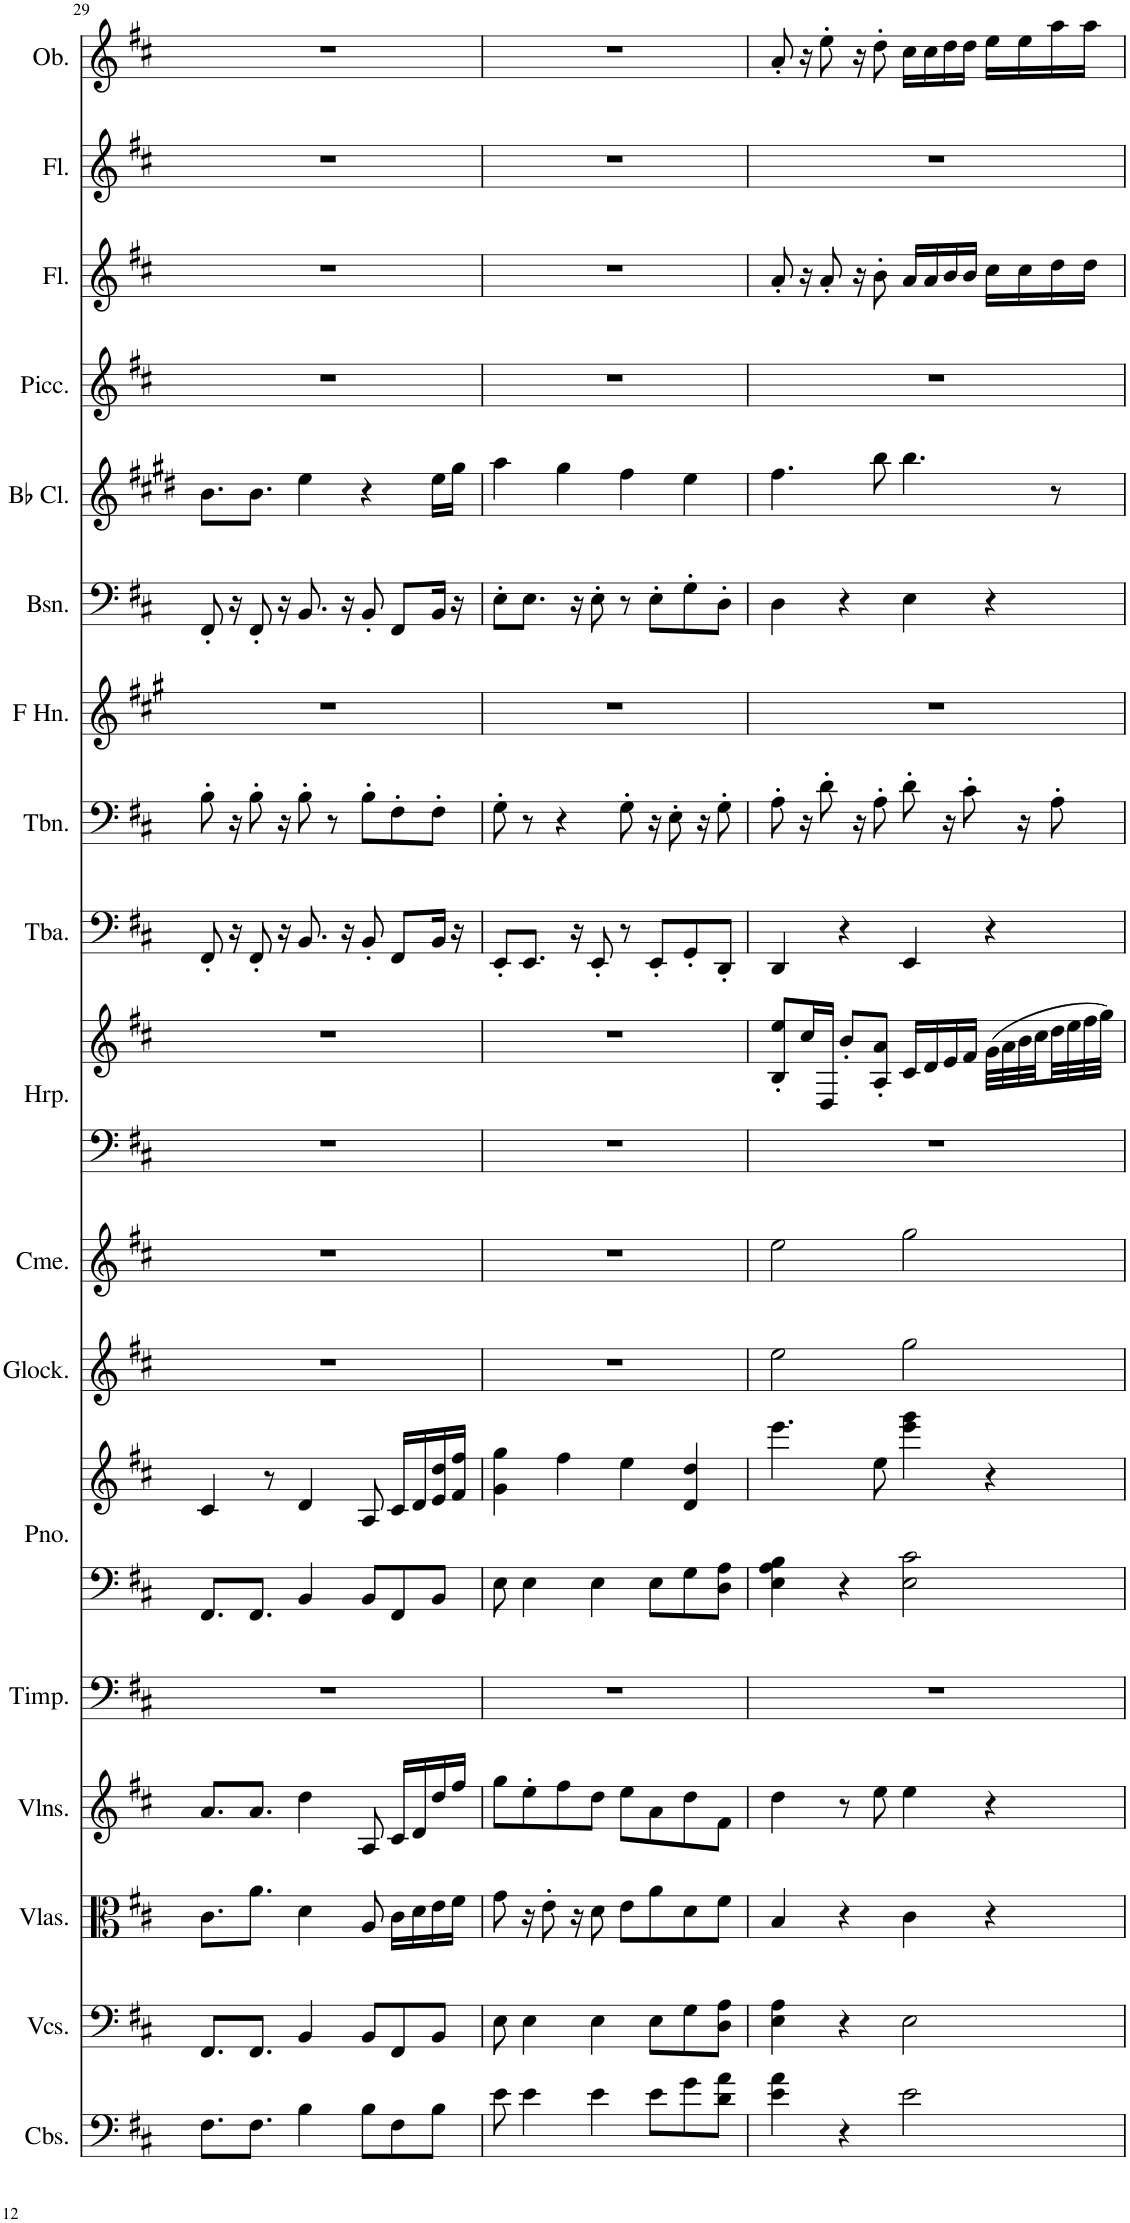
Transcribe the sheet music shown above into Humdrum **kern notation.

**kern	**kern	**kern	**kern	**kern	**kern	**kern	**kern	**kern	**kern	**kern	**kern	**kern	**kern	**kern	**kern	**kern	**kern	**kern	**kern
*part18	*part17	*part16	*part15	*part14	*part13	*part13	*part12	*part11	*part10	*part10	*part9	*part8	*part7	*part6	*part5	*part4	*part3	*part2	*part1
*staff20	*staff19	*staff18	*staff17	*staff16	*staff15	*staff14	*staff13	*staff12	*staff11	*staff10	*staff9	*staff8	*staff7	*staff6	*staff5	*staff4	*staff3	*staff2	*staff1
*I"Contrabasses	*I"Violoncellos	*I"Violas	*I"Violins	*I"Timpani	*I"Piano	*	*I"Glockenspiel	*I"Chimes	*I"Harp	*	*I"Tuba	*I"Trombone	*I"Horn in F	*I"Bassoon	*I"Bb Clarinet	*I"Piccolo	*I"Flute	*I"Flute	*I"Oboe
*I'Cbs.	*I'Vcs.	*I'Vlas.	*I'Vlns.	*I'Timp.	*I'Pno.	*	*I'Glock.	*I'Cme.	*I'Hrp.	*	*I'Tba.	*I'Tbn.	*	*I'Bsn.	*I'Bb Cl.	*I'Picc.	*I'Fl.	*I'Fl.	*I'Ob.
!!LO:PB:g=z
*clefF4	*clefF4	*clefC3	*clefG2	*clefF4	*clefF4	*clefG2	*clefG2	*clefG2	*clefF4	*clefG2	*clefF4	*clefF4	*clefG2	*clefF4	*clefG2	*clefG2	*clefG2	*clefG2	*clefG2
*Trd7c12	*	*	*	*	*	*	*Trd-14c-24	*	*	*	*	*	*Trd4c7	*	*Trd1c2	*Trd-7c-12	*	*	*
*k[f#c#]	*k[f#c#]	*k[f#c#]	*k[f#c#]	*k[f#c#]	*k[f#c#]	*k[f#c#]	*k[f#c#]	*k[f#c#]	*k[f#c#]	*k[f#c#]	*k[f#c#]	*k[f#c#]	*k[f#c#g#]	*k[f#c#]	*k[f#c#g#d#]	*k[f#c#]	*k[f#c#]	*k[f#c#]	*k[f#c#]
*M4/4	*M4/4	*M4/4	*M4/4	*M4/4	*M4/4	*M4/4	*M4/4	*M4/4	*M4/4	*M4/4	*M4/4	*M4/4	*M4/4	*M4/4	*M4/4	*M4/4	*M4/4	*M4/4	*M4/4
=29	=29	=29	=29	=29	=29	=29	=29	=29	=29	=29	=29	=29	=29	=29	=29	=29	=29	=29	=29
8.F#\L	8.FF#/L	8.c#\L	8.a/L	1r	8.FF#/L	4c#/	1r	1r	1r	1r	8FF#'/	8B'\	1r	8FF#'/	8.b\L	1r	1r	1r	1r
.	.	.	.	.	.	.	.	.	.	.	16r	16r	.	16r	.	.	.	.	.
8.F#\J	8.FF#/J	8.a\J	8.a/J	.	8.FF#/J	.	.	.	.	.	8FF#'/	8B'\	.	8FF#'/	8.b\J	.	.	.	.
.	.	.	.	.	.	8r	.	.	.	.	.	.	.	.	.	.	.	.	.
.	.	.	.	.	.	.	.	.	.	.	16r	16r	.	16r	.	.	.	.	.
4B\	4BB/	4d\	4dd\	.	4BB/	4d/	.	.	.	.	8.BB/	8B'\	.	8.BB/	4ee\	.	.	.	.
.	.	.	.	.	.	.	.	.	.	.	.	8r	.	.	.	.	.	.	.
.	.	.	.	.	.	.	.	.	.	.	16r	.	.	16r	.	.	.	.	.
8B\L	8BB/L	8A/	8A/	.	8BB/L	8A/	.	.	.	.	8BB'/	8B'\L	.	8BB'/	4r	.	.	.	.
8F#\	8FF#/	16c#\LL	16c#/LL	.	8FF#/	16c#/LL	.	.	.	.	8FF#/L	8F#'\	.	8FF#/L	.	.	.	.	.
.	.	16d\	16d/	.	.	16d/	.	.	.	.	.	.	.	.	.	.	.	.	.
8B\J	8BB/J	16e\	16dd/	.	8BB/J	16e/ 16dd/	.	.	.	.	16BB/Jk	8F#'\J	.	16BB/Jk	16ee\LL	.	.	.	.
.	.	16f#\JJ	16ff#/JJ	.	.	16f#/ 16ff#/JJ	.	.	.	.	16r	.	.	16r	16gg#\JJ	.	.	.	.
=30	=30	=30	=30	=30	=30	=30	=30	=30	=30	=30	=30	=30	=30	=30	=30	=30	=30	=30	=30
8e\	8E\	8g\	8gg\L	1r	8E\	4g\ 4gg\	1r	1r	1r	1r	8EE'/L	8G'\	1r	8E'\L	4aa\	1r	1r	1r	1r
4e\	4E\	16r	8ee'\	.	4E\	.	.	.	.	.	8.EE/J	8r	.	8.E\J	.	.	.	.	.
.	.	8e'\	.	.	.	.	.	.	.	.	.	.	.	.	.	.	.	.	.
.	.	.	8ff#\	.	.	4ff#\	.	.	.	.	.	4r	.	.	4gg#\	.	.	.	.
.	.	16r	.	.	.	.	.	.	.	.	16r	.	.	16r	.	.	.	.	.
4e\	4E\	8d\	8dd\J	.	4E\	.	.	.	.	.	8EE'/	.	.	8E'\	.	.	.	.	.
.	.	8e\L	8ee\L	.	.	4ee\	.	.	.	.	8r	8G'\	.	8r	4ff#\	.	.	.	.
8e\L	8E\L	8a\	8a\	.	8E\L	.	.	.	.	.	8EE'/L	16r	.	8E'\L	.	.	.	.	.
.	.	.	.	.	.	.	.	.	.	.	.	8E'\	.	.	.	.	.	.	.
8g\	8G\	8d\	8dd\	.	8G\	4d/ 4dd/	.	.	.	.	8GG'/	.	.	8G'\	4ee\	.	.	.	.
.	.	.	.	.	.	.	.	.	.	.	.	16r	.	.	.	.	.	.	.
8d\ 8a\J	8D\ 8A\J	8f#\J	8f#\J	.	8D\ 8A\J	.	.	.	.	.	8DD'/J	8G'\	.	8D'\J	.	.	.	.	.
=31	=31	=31	=31	=31	=31	=31	=31	=31	=31	=31	=31	=31	=31	=31	=31	=31	=31	=31	=31
4e\ 4a\	4E\ 4A\	4B/	4dd\	1r	4E\ 4A\ 4B\	4.eee\	2ee\	2ee\	1r	8B/' 8ee/'L	4DD/	8A'\	1r	4D\	4.ff#\	1r	8a'/	1r	8a'/
.	.	.	.	.	.	.	.	.	.	16cc#/L	.	16r	.	.	.	.	16r	.	16r
.	.	.	.	.	.	.	.	.	.	16D/JJ	.	8d'\	.	.	.	.	8a'/	.	8ee'\
4r	4r	4r	8r	.	4r	.	.	.	.	8b'/L	4r	.	.	4r	.	.	.	.	.
.	.	.	.	.	.	.	.	.	.	.	.	16r	.	.	.	.	16r	.	16r
.	.	.	8ee\	.	.	8ee\	.	.	.	8A/' 8a/'J	.	8A'\	.	.	8bb\	.	8b'\	.	8dd'\
2e\	2E\	4c#\	4ee\	.	2E\ 2c#\	4eee\ 4ggg\	2gg\	2gg\	.	16c#/LL	4EE/	8d'\	.	4E\	4.bb\	.	16a/LL	.	16cc#\LL
.	.	.	.	.	.	.	.	.	.	16d/	.	.	.	.	.	.	16a/	.	16cc#\
.	.	.	.	.	.	.	.	.	.	16e/	.	16r	.	.	.	.	16b/	.	16dd\
.	.	.	.	.	.	.	.	.	.	16f#/JJ	.	8c#'\	.	.	.	.	16b/JJ	.	16dd\JJ
.	.	4r	4r	.	.	4r	.	.	.	(32g\LLL	4r	.	.	4r	.	.	16cc#\LL	.	16ee\LL
.	.	.	.	.	.	.	.	.	.	32a\	.	.	.	.	.	.	.	.	.
.	.	.	.	.	.	.	.	.	.	32b\	.	16r	.	.	.	.	16cc#\	.	16ee\
.	.	.	.	.	.	.	.	.	.	32cc#\	.	.	.	.	.	.	.	.	.
.	.	.	.	.	.	.	.	.	.	32dd\	.	8A'\	.	.	8r	.	16dd\	.	16aa\
.	.	.	.	.	.	.	.	.	.	32ee\	.	.	.	.	.	.	.	.	.
.	.	.	.	.	.	.	.	.	.	32ff#\	.	.	.	.	.	.	16dd\JJ	.	16aa\JJ
.	.	.	.	.	.	.	.	.	.	32gg\JJJ)	.	.	.	.	.	.	.	.	.
=	=	=	=	=	=	=	=	=	=	=	=	=	=	=	=	=	=	=	=
*-	*-	*-	*-	*-	*-	*-	*-	*-	*-	*-	*-	*-	*-	*-	*-	*-	*-	*-	*-
